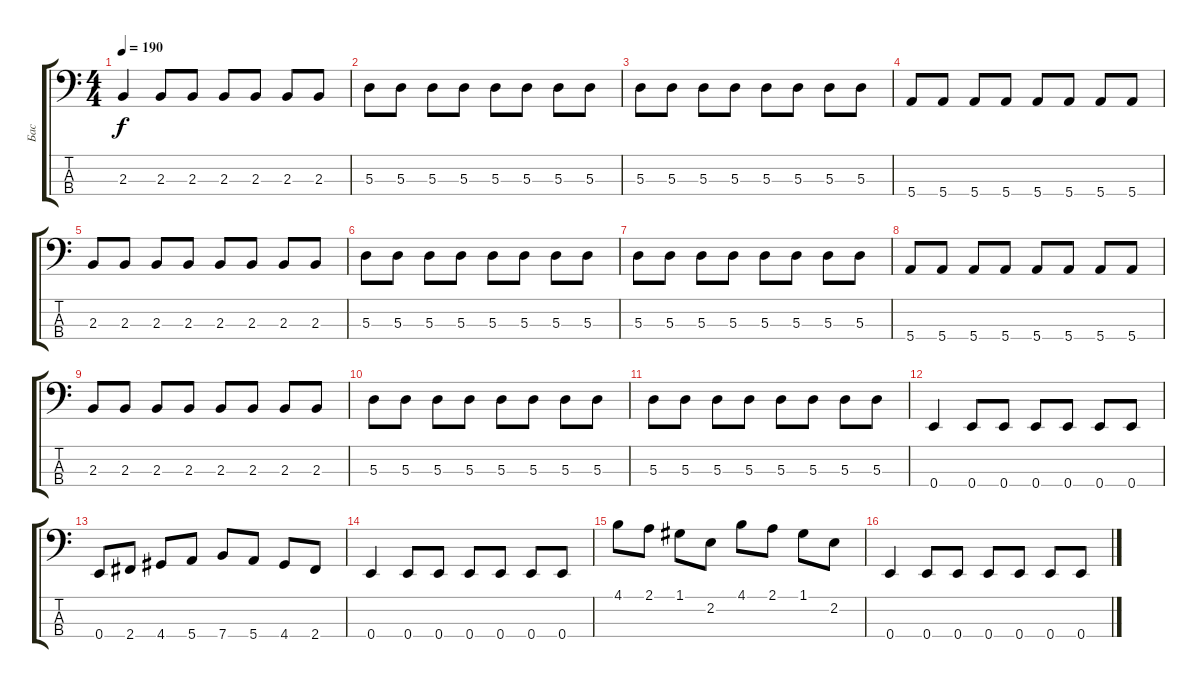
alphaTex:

\track ("Бас" "Бас") {instrument electricbasspick}
\staff {score tabs}
\tuning (G2 D2 A1 E1) {hide}
\ts (4 4)
\tempo 190
\clef f4
\ks c
2.3.4{dy f} 2.3.8 2.3.8 2.3.8 2.3.8 2.3.8 2.3.8 |
5.3.8 5.3.8 5.3.8 5.3.8 5.3.8 5.3.8 5.3.8 5.3.8 |
5.3.8 5.3.8 5.3.8 5.3.8 5.3.8 5.3.8 5.3.8 5.3.8 |
5.4.8 5.4.8 5.4.8 5.4.8 5.4.8 5.4.8 5.4.8 5.4.8 |
2.3.8 2.3.8 2.3.8 2.3.8 2.3.8 2.3.8 2.3.8 2.3.8 |
5.3.8 5.3.8 5.3.8 5.3.8 5.3.8 5.3.8 5.3.8 5.3.8 |
5.3.8 5.3.8 5.3.8 5.3.8 5.3.8 5.3.8 5.3.8 5.3.8 |
5.4.8 5.4.8 5.4.8 5.4.8 5.4.8 5.4.8 5.4.8 5.4.8 |
2.3.8 2.3.8 2.3.8 2.3.8 2.3.8 2.3.8 2.3.8 2.3.8 |
5.3.8 5.3.8 5.3.8 5.3.8 5.3.8 5.3.8 5.3.8 5.3.8 |
5.3.8 5.3.8 5.3.8 5.3.8 5.3.8 5.3.8 5.3.8 5.3.8 |
0.4.4 0.4.8 0.4.8 0.4.8 0.4.8 0.4.8 0.4.8 |
0.4.8 2.4.8 4.4.8 5.4.8 7.4.8 5.4.8 4.4.8 2.4.8 |
0.4.4 0.4.8 0.4.8 0.4.8 0.4.8 0.4.8 0.4.8 |
4.1.8 2.1.8 1.1.8 2.2.8 4.1.8 2.1.8 1.1.8 2.2.8 |
0.4.4 0.4.8 0.4.8 0.4.8 0.4.8 0.4.8 0.4.8
